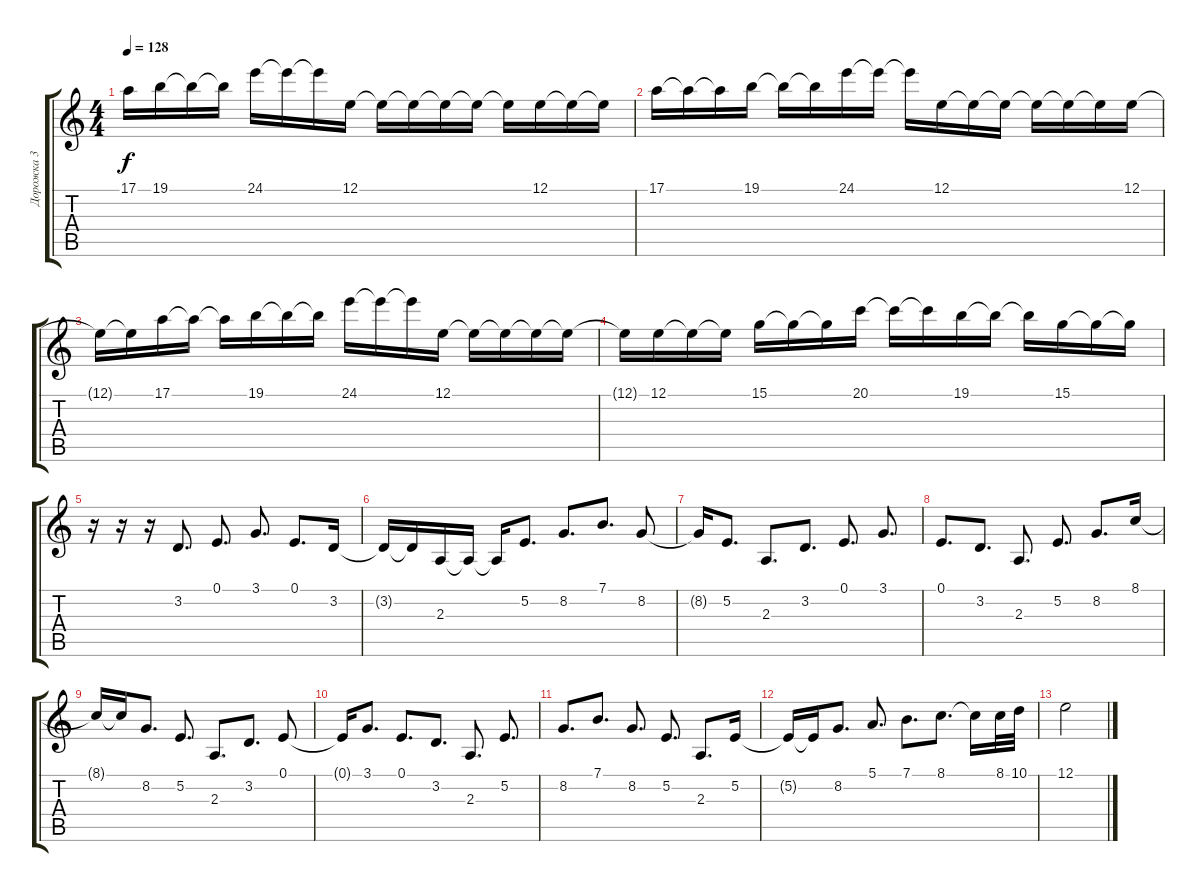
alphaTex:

\track ("Дорожка 3" "Дорожка 3") {instrument brightacousticpiano}
\staff {score tabs}
\tuning (E4 B3 G3 D3 A2 E2) {hide}
\ts (4 4)
\tempo 128
\clef g2
\ks c
17.1{t}.16{dy f} 19.1.16 19.1{t}.16 19.1{t}.16 24.1.16 24.1{t}.16 24.1{t}.16 12.1.16 12.1{t}.16 12.1{t}.16 12.1{t}.16 12.1{t}.16 12.1{t}.16 12.1.16 12.1{t}.16 12.1{t}.16 |
17.1.16 17.1{t}.16 17.1{t}.16 19.1.16 19.1{t}.16 19.1{t}.16 24.1.16 24.1{t}.16 24.1{t}.16 12.1.16 12.1{t}.16 12.1{t}.16 12.1{t}.16 12.1{t}.16 12.1{t}.16 12.1.16 |
12.1{t}.16 12.1{t}.16 17.1.16 17.1{t}.16 17.1{t}.16 19.1.16 19.1{t}.16 19.1{t}.16 24.1.16 24.1{t}.16 24.1{t}.16 12.1.16 12.1{t}.16 12.1{t}.16 12.1{t}.16 12.1{t}.16 |
12.1{t}.16 12.1.16 12.1{t}.16 12.1{t}.16 15.1.16 15.1{t}.16 15.1{t}.16 20.1.16 20.1{t}.16 20.1{t}.16 19.1.16 19.1{t}.16 19.1{t}.16 15.1.16 15.1{t}.16 15.1{t}.16 |
r.16{balance 13 instrument orchestralharp} r.16 r.16 3.2.8{d} 0.1.8{d} 3.1.8{d} 0.1.8{d} 3.2.16 |
3.2{t}.16 3.2{t}.16 2.3.16 2.3{t}.16 2.3{t}.16 5.2.8{d} 8.2.8{d} 7.1.8{d} 8.2.8 |
8.2{t}.16 5.2.8{d} 2.3.8{d} 3.2.8{d} 0.1.8{d} 3.1.8{d} |
0.1.8{d} 3.2.8{d} 2.3.8{d} 5.2.8{d} 8.2.8{d} 8.1.16 |
8.1{t}.16 8.1{t}.16 8.2.8{d} 5.2.8{d} 2.3.8{d} 3.2.8{d} 0.1.8 |
0.1{t}.16 3.1.8{d} 0.1.8{d} 3.2.8{d} 2.3.8{d} 5.2.8{d} |
8.2.8{d} 7.1.8{d} 8.2.8{d} 5.2.8{d} 2.3.8{d} 5.2.16 |
5.2{t}.16 5.2{t}.16 8.2.8{d} 5.1.8{d} 7.1.8{d} 8.1.8{d} 8.1{t}.16 8.1.32 10.1.32 |
12.1.2
